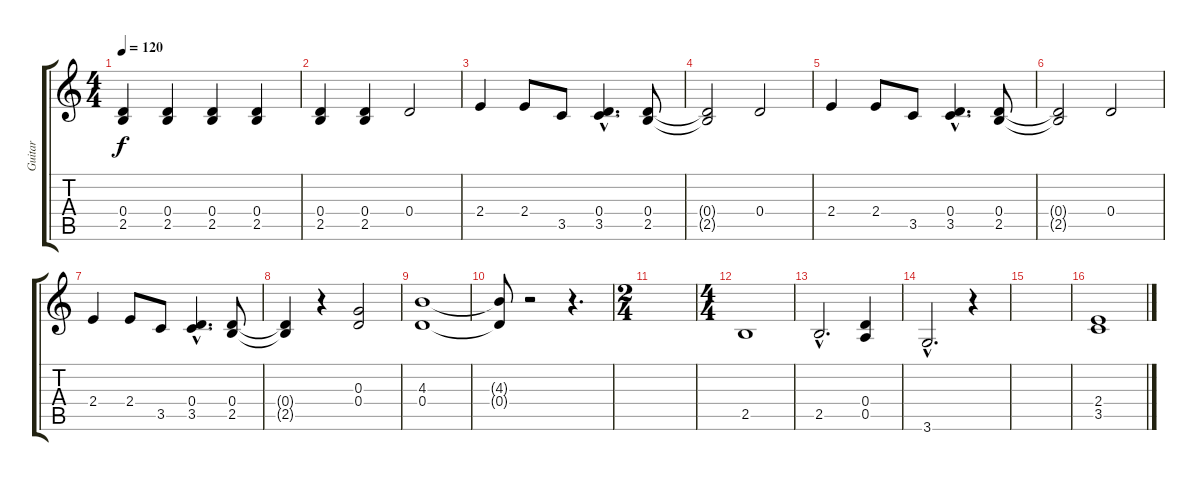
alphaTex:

\track ("Guitar" "Guitar") {instrument acousticguitarsteel}
\staff {score tabs}
\tuning (E4 B3 G3 D3 A2 E2) {hide}
\ts (4 4)
\tempo 120
\clef g2
\ks c
(0.4 2.5).4{dy f} (0.4 2.5).4 (0.4 2.5).4 (0.4 2.5).4 |
(0.4 2.5).4 (0.4 2.5).4 0.4.2 |
2.4.4 2.4.8 3.5.8 (0.4{hac} 3.5{hac}).4{d} (0.4 2.5).8 |
(0.4{t} 2.5{t}).2 0.4.2 |
2.4.4 2.4.8 3.5.8 (0.4{hac} 3.5{hac}).4{d} (0.4 2.5).8 |
(0.4{t} 2.5{t}).2 0.4.2 |
2.4.4 2.4.8 3.5.8 (0.4{hac} 3.5{hac}).4{d} (0.4 2.5).8 |
(0.4{t} 2.5{t}).4 r.4 (0.3 0.4).2 |
(4.3 0.4).1 |
(4.3{t} 0.4{t}).8 r.2 r.4{d} |
\ts (2 4)
|
\ts (4 4)
2.5.1 |
2.5{hac}.2{d} (0.4 0.5).4 |
3.6{hac}.2{d} r.4 |
|
(2.4 3.5).1
